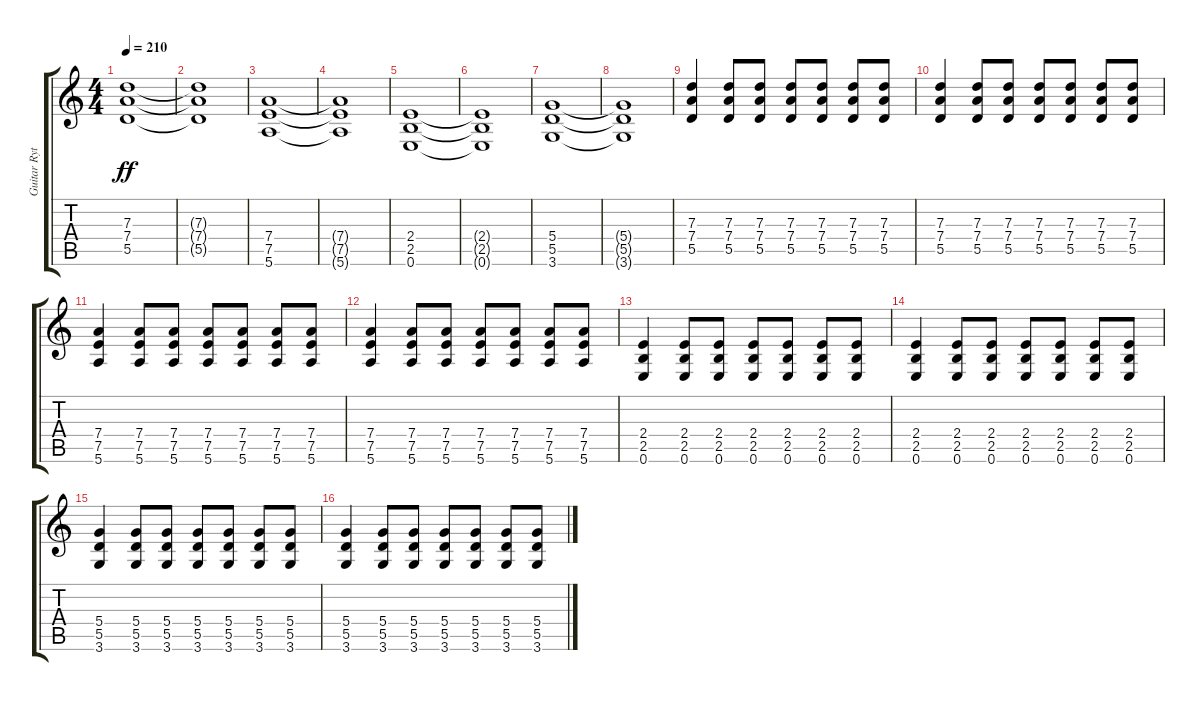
\track ("Guitar Rythm" "Guitar Ryt") {instrument distortionguitar}
\staff {score tabs}
\tuning (E4 B3 G3 D3 A2 E2) {hide}
\ts (4 4)
\tempo 210
\clef g2
\ks c
(7.3 7.4 5.5).1{dy ff} |
(7.3{t} 7.4{t} 5.5{t}).1 |
(7.4 7.5 5.6).1 |
(7.4{t} 7.5{t} 5.6{t}).1 |
(2.4 2.5 0.6).1 |
(2.4{t} 2.5{t} 0.6{t}).1 |
(5.4 5.5 3.6).1 |
(5.4{t} 5.5{t} 3.6{t}).1 |
(7.3 7.4 5.5).4 (7.3 7.4 5.5).8 (7.3 7.4 5.5).8 (7.3 7.4 5.5).8 (7.3 7.4 5.5).8 (7.3 7.4 5.5).8 (7.3 7.4 5.5).8 |
(7.3 7.4 5.5).4 (7.3 7.4 5.5).8 (7.3 7.4 5.5).8 (7.3 7.4 5.5).8 (7.3 7.4 5.5).8 (7.3 7.4 5.5).8 (7.3 7.4 5.5).8 |
(7.4 7.5 5.6).4 (7.4 7.5 5.6).8 (7.4 7.5 5.6).8 (7.4 7.5 5.6).8 (7.4 7.5 5.6).8 (7.4 7.5 5.6).8 (7.4 7.5 5.6).8 |
(7.4 7.5 5.6).4 (7.4 7.5 5.6).8 (7.4 7.5 5.6).8 (7.4 7.5 5.6).8 (7.4 7.5 5.6).8 (7.4 7.5 5.6).8 (7.4 7.5 5.6).8 |
(2.4 2.5 0.6).4 (2.4 2.5 0.6).8 (2.4 2.5 0.6).8 (2.4 2.5 0.6).8 (2.4 2.5 0.6).8 (2.4 2.5 0.6).8 (2.4 2.5 0.6).8 |
(2.4 2.5 0.6).4 (2.4 2.5 0.6).8 (2.4 2.5 0.6).8 (2.4 2.5 0.6).8 (2.4 2.5 0.6).8 (2.4 2.5 0.6).8 (2.4 2.5 0.6).8 |
(5.4 5.5 3.6).4 (5.4 5.5 3.6).8 (5.4 5.5 3.6).8 (5.4 5.5 3.6).8 (5.4 5.5 3.6).8 (5.4 5.5 3.6).8 (5.4 5.5 3.6).8 |
(5.4 5.5 3.6).4 (5.4 5.5 3.6).8 (5.4 5.5 3.6).8 (5.4 5.5 3.6).8 (5.4 5.5 3.6).8 (5.4 5.5 3.6).8 (5.4 5.5 3.6).8
